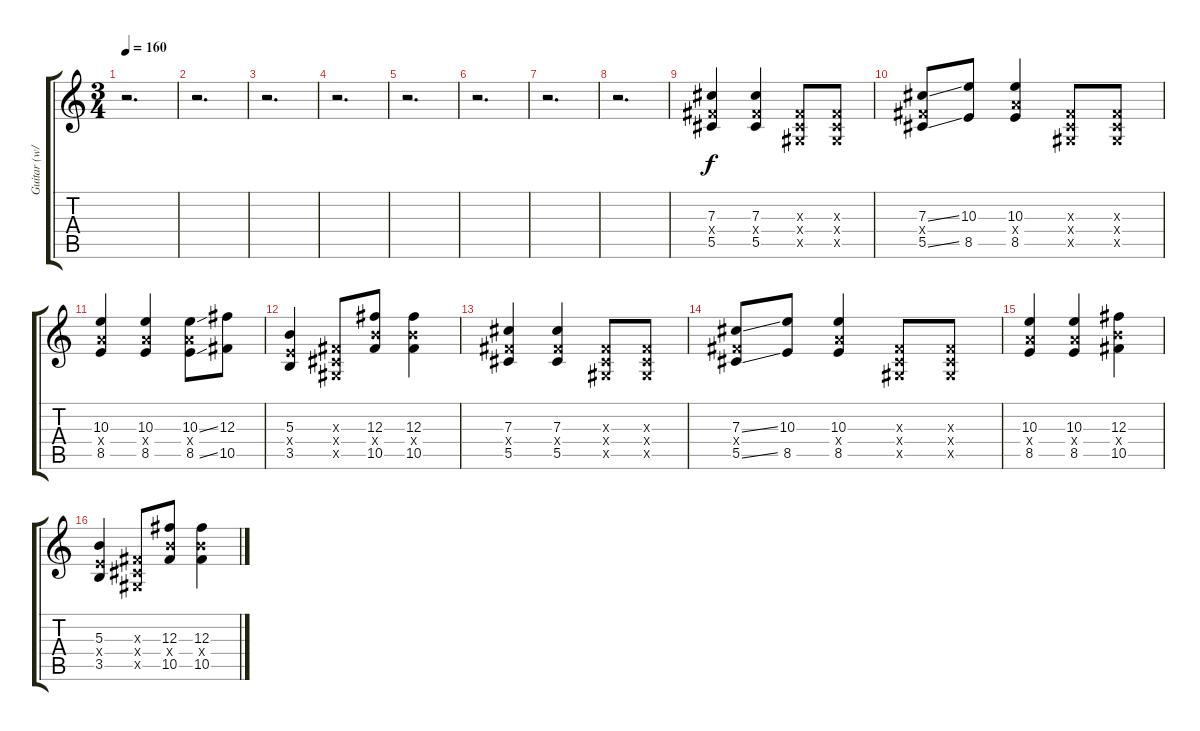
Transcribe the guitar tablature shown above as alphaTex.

\track ("Guitar (w/ Phaser)" "Guitar (w/") {instrument distortionguitar}
\staff {score tabs}
\tuning (Eb4 Bb3 Gb3 Db3 Ab2 Db2) {hide}
\ts (3 4)
\tempo 160
\clef g2
\ks c
r.2{d dy f} |
r.2{d} |
r.2{d} |
r.2{d} |
r.2{d} |
r.2{d} |
r.2{d} |
r.2{d} |
(7.3 5.4{x} 5.5).4 (7.3 5.4{x} 5.5).4 (0.3{x} 0.4{x} 0.5{x}).8 (0.3{x} 0.4{x} 0.5{x}).8 |
(7.3{ss} 5.4{x} 5.5{ss}).8 (10.3 8.5).8 (10.3 8.4{x} 8.5).4 (0.3{x} 0.4{x} 0.5{x}).8 (0.3{x} 0.4{x} 0.5{x}).8 |
(10.3 8.4{x} 8.5).4 (10.3 8.4{x} 8.5).4 (10.3{ss} 8.4{x} 8.5{ss}).8 (12.3 10.5).8 |
(5.3 3.4{x} 3.5).4 (0.3{x} 0.4{x} 0.5{x}).8 (12.3 10.4{x} 10.5).8 (12.3 10.4{x} 10.5).4 |
(7.3 5.4{x} 5.5).4 (7.3 5.4{x} 5.5).4 (0.3{x} 0.4{x} 0.5{x}).8 (0.3{x} 0.4{x} 0.5{x}).8 |
(7.3{ss} 5.4{x} 5.5{ss}).8 (10.3 8.5).8 (10.3 8.4{x} 8.5).4 (0.3{x} 0.4{x} 0.5{x}).8 (0.3{x} 0.4{x} 0.5{x}).8 |
(10.3 8.4{x} 8.5).4 (10.3 8.4{x} 8.5).4 (12.3 10.4{x} 10.5).4 |
(5.3 3.4{x} 3.5).4 (0.3{x} 0.4{x} 0.5{x}).8 (12.3 10.4{x} 10.5).8 (12.3 10.4{x} 10.5).4
